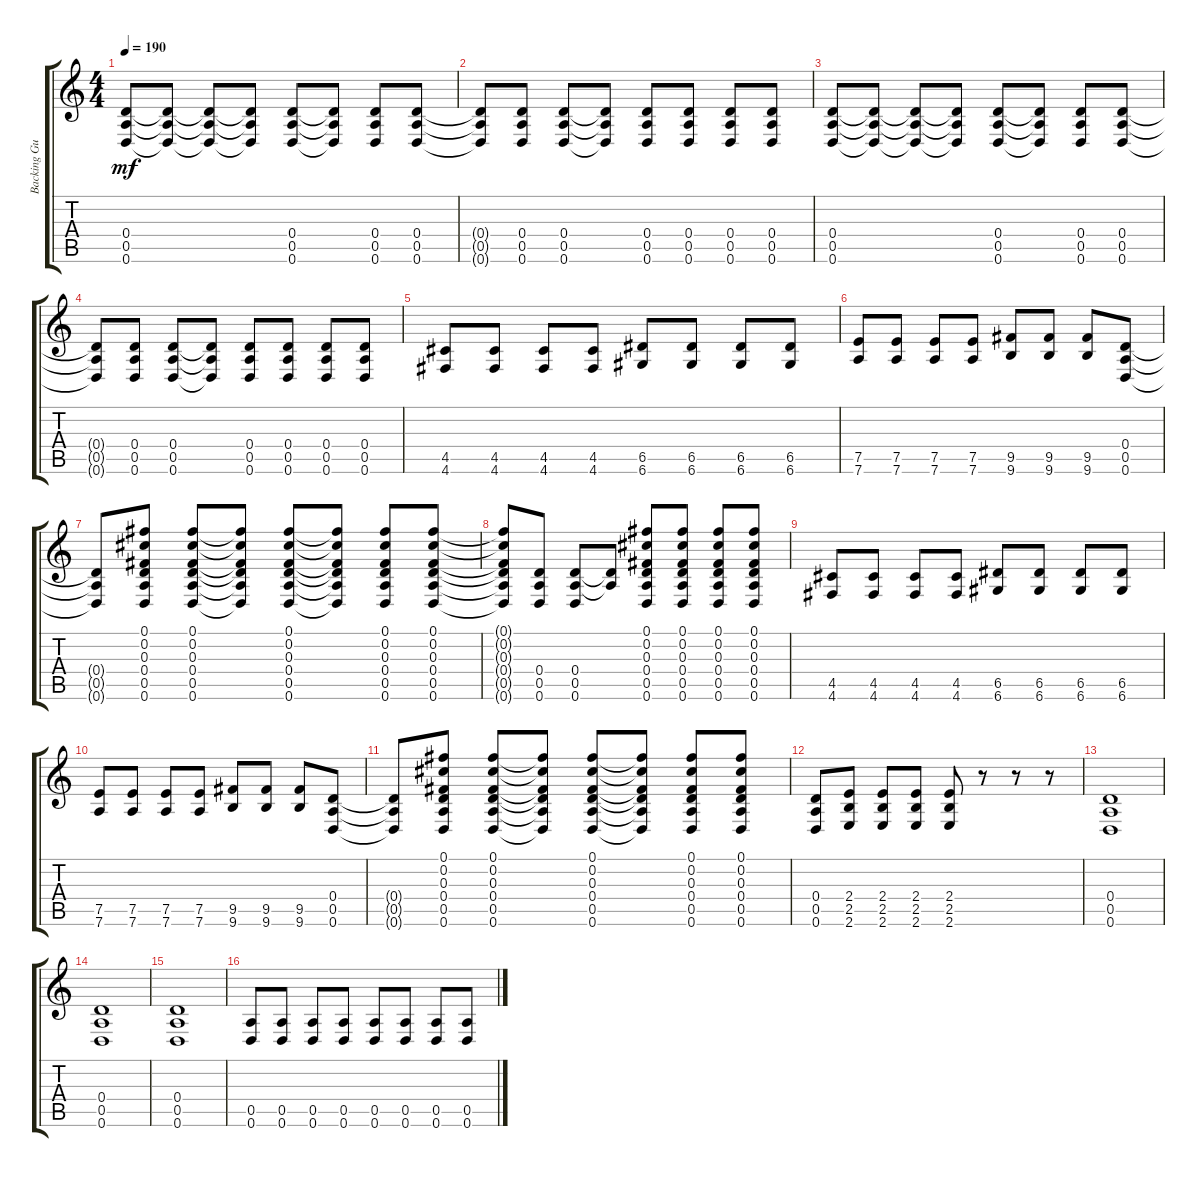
\track ("Backing Guitar" "Backing Gu") {instrument distortionguitar}
\staff {score tabs}
\tuning (Gb4 Db4 Gb3 D3 A2 D2) {hide}
\ts (4 4)
\tempo 190
\clef g2
\ks c
(0.4 0.5 0.6).8{dy mf} (0.4{t} 0.5{t} 0.6{t}).8 (0.4{t} 0.5{t} 0.6{t}).8 (0.4{t} 0.5{t} 0.6{t}).8 (0.4 0.5 0.6).8 (0.4{t} 0.5{t} 0.6{t}).8 (0.4 0.5 0.6).8 (0.4 0.5 0.6).8 |
(0.4{t} 0.5{t} 0.6{t}).8 (0.4 0.5 0.6).8 (0.4 0.5 0.6).8 (0.4{t} 0.5{t} 0.6{t}).8 (0.4 0.5 0.6).8 (0.4 0.5 0.6).8 (0.4 0.5 0.6).8 (0.4 0.5 0.6).8 |
(0.4 0.5 0.6).8 (0.4{t} 0.5{t} 0.6{t}).8 (0.4{t} 0.5{t} 0.6{t}).8 (0.4{t} 0.5{t} 0.6{t}).8 (0.4 0.5 0.6).8 (0.4{t} 0.5{t} 0.6{t}).8 (0.4 0.5 0.6).8 (0.4 0.5 0.6).8 |
(0.4{t} 0.5{t} 0.6{t}).8 (0.4 0.5 0.6).8 (0.4 0.5 0.6).8 (0.4{t} 0.5{t} 0.6{t}).8 (0.4 0.5 0.6).8 (0.4 0.5 0.6).8 (0.4 0.5 0.6).8 (0.4 0.5 0.6).8 |
(4.5 4.6).8 (4.5 4.6).8 (4.5 4.6).8 (4.5 4.6).8 (6.5 6.6).8 (6.5 6.6).8 (6.5 6.6).8 (6.5 6.6).8 |
(7.5 7.6).8 (7.5 7.6).8 (7.5 7.6).8 (7.5 7.6).8 (9.5 9.6).8 (9.5 9.6).8 (9.5 9.6).8 (0.4 0.5 0.6).8 |
(0.4{t} 0.5{t} 0.6{t}).8 (0.1 0.2 0.3 0.4 0.5 0.6).8 (0.1 0.2 0.3 0.4 0.5 0.6).8 (0.1{t} 0.2{t} 0.3{t} 0.4{t} 0.5{t} 0.6{t}).8 (0.1 0.2 0.3 0.4 0.5 0.6).8 (0.1{t} 0.2{t} 0.3{t} 0.4{t} 0.5{t} 0.6{t}).8 (0.1 0.2 0.3 0.4 0.5 0.6).8 (0.1 0.2 0.3 0.4 0.5 0.6).8 |
(0.1{t} 0.2{t} 0.3{t} 0.4{t} 0.5{t} 0.6{t}).8 (0.4 0.5 0.6).8 (0.4 0.5 0.6).8 (0.4{t} 0.5{t}).8 (0.1 0.2 0.3 0.4 0.5 0.6).8 (0.1 0.2 0.3 0.4 0.5 0.6).8 (0.1 0.2 0.3 0.4 0.5 0.6).8 (0.1 0.2 0.3 0.4 0.5 0.6).8 |
(4.5 4.6).8 (4.5 4.6).8 (4.5 4.6).8 (4.5 4.6).8 (6.5 6.6).8 (6.5 6.6).8 (6.5 6.6).8 (6.5 6.6).8 |
(7.5 7.6).8 (7.5 7.6).8 (7.5 7.6).8 (7.5 7.6).8 (9.5 9.6).8 (9.5 9.6).8 (9.5 9.6).8 (0.4 0.5 0.6).8 |
(0.4{t} 0.5{t} 0.6{t}).8 (0.1 0.2 0.3 0.4 0.5 0.6).8 (0.1 0.2 0.3 0.4 0.5 0.6).8 (0.1{t} 0.2{t} 0.3{t} 0.4{t} 0.5{t} 0.6{t}).8 (0.1 0.2 0.3 0.4 0.5 0.6).8 (0.1{t} 0.2{t} 0.3{t} 0.4{t} 0.5{t} 0.6{t}).8 (0.1 0.2 0.3 0.4 0.5 0.6).8 (0.1 0.2 0.3 0.4 0.5 0.6).8 |
(0.4 0.5 0.6).8 (2.4 2.5 2.6).8 (2.4 2.5 2.6).8 (2.4 2.5 2.6).8 (2.4 2.5 2.6).8 r.8 r.8 r.8 |
(0.4 0.5 0.6).1 |
(0.4 0.5 0.6).1 |
(0.4 0.5 0.6).1 |
(0.5 0.6).8 (0.5 0.6).8 (0.5 0.6).8 (0.5 0.6).8 (0.5 0.6).8 (0.5 0.6).8 (0.5 0.6).8 (0.5 0.6).8
